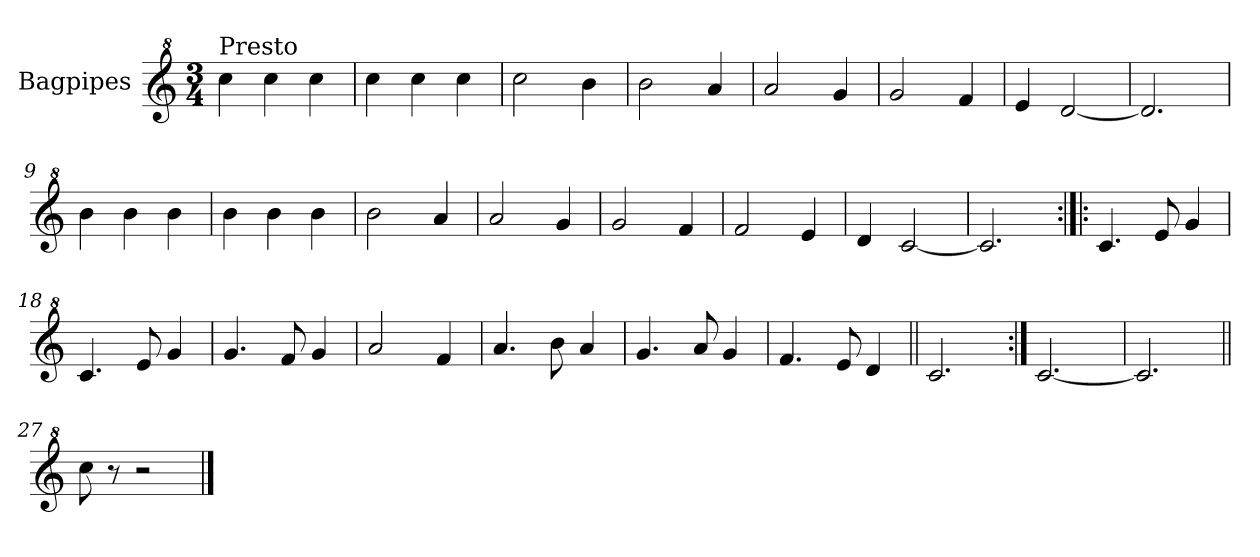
**kern
*part1
*staff1
*I"Bagpipes
*I'Bag
*clefG^2
*k[]
*C:
*M3/4
=1
!LO:TX:a:t=Presto
4ccc\
4ccc\
4ccc\
=2
4ccc\
4ccc\
4ccc\
=3
2ccc\
4bb\
=4
2bb\
4aa/
=5
2aa/
4gg/
=6
2gg/
4ff/
=7
4ee/
[2dd/
=8
2.dd/]
=9
4bb\
4bb\
4bb\
=10
4bb\
4bb\
4bb\
=11
2bb\
4aa/
=12
2aa/
4gg/
=13
2gg/
4ff/
=14
2ff/
4ee/
=15
4dd/
[2cc/
!!LO:LB:g=z
=16
2.cc/]
=17:|!|:
4.cc/
8ee/
4gg/
=18
4.cc/
8ee/
4gg/
=19
4.gg/
8ff/
4gg/
=20
2aa/
4ff/
=21
4.aa/
8bb\
4aa/
=22
4.gg/
8aa/
4gg/
=23
4.ff/
8ee/
4dd/
=24||
2.cc/
=25:|!
[2.cc/
=26
2.cc/]
=27||
8ccc\
8r
2r
==
*-
